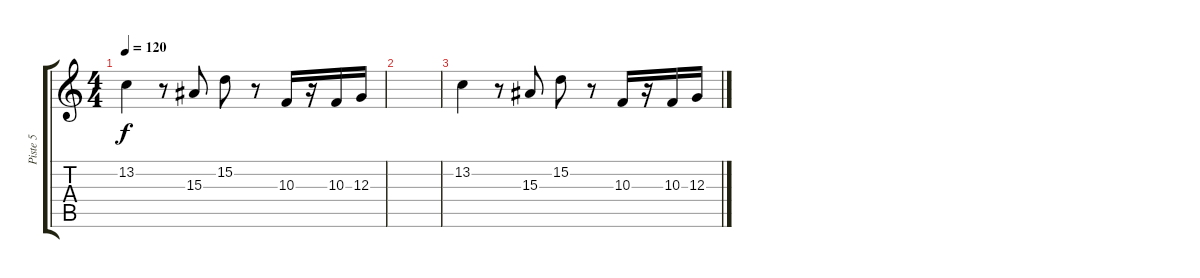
\track ("Piste 5" "Piste 5") {instrument lead1square}
\staff {score tabs}
\tuning (E4 B3 G3 D3 A2 E2) {hide}
\ts (4 4)
\tempo 120
\clef g2
\ks c
13.2.4{dy f} r.8 15.3.8 15.2.8 r.8 10.3.16 r.16 10.3.16 12.3.16 |
|
13.2.4 r.8 15.3.8 15.2.8 r.8 10.3.16 r.16 10.3.16 12.3.16
